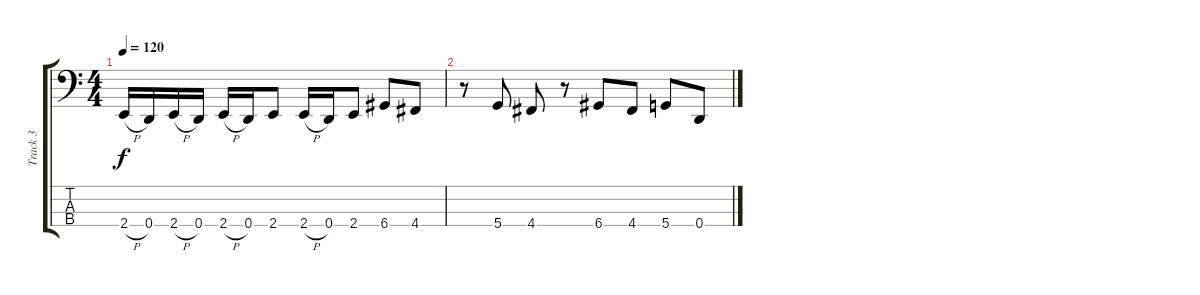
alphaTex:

\track ("Track 3" "Track 3") {instrument electricbasspick}
\staff {score tabs}
\tuning (G2 D2 A1 D1) {hide}
\ts (4 4)
\tempo 120
\clef f4
\ks c
2.4{h t}.16{dy f} 0.4.16 2.4{h}.16 0.4.16 2.4{h}.16 0.4.16 2.4.8 2.4{h}.16 0.4.16 2.4.8 6.4.8 4.4.8 |
r.8 5.4.8 4.4.8 r.8 6.4.8 4.4.8 5.4.8 0.4.8
